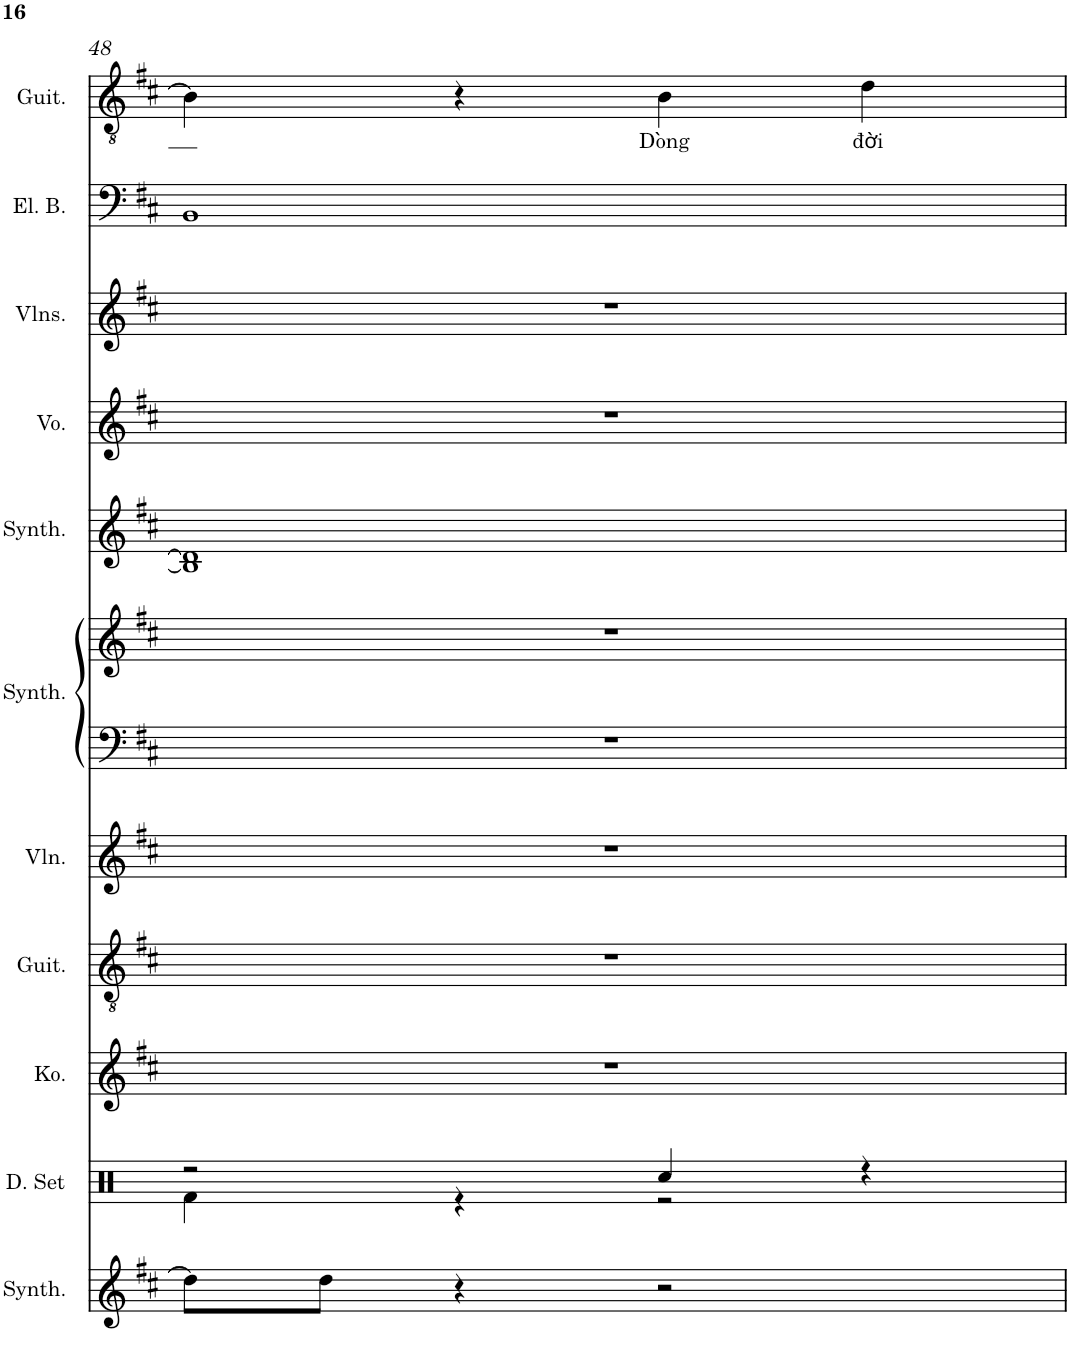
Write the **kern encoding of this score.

**kern	**kern	**kern	**kern	**kern	**kern	**kern	**kern	**kern	**kern	**kern	**kern	**text
*part11	*part10	*part9	*part8	*part7	*part6	*part6	*part5	*part4	*part3	*part2	*part1	*part1
*staff12	*staff11	*staff10	*staff9	*staff8	*staff7	*staff6	*staff5	*staff4	*staff3	*staff2	*staff1	*staff1
*I"Effect Synthesizer	*I"Drumset	*I"Koto	*I"Acoustic Guitar	*I"Violin	*I"Brass Synthesizer	*	*I"String Synthesizer	*I"Voice	*I"Violins	*I"Electric Bass	*I"Classical Guitar, BẾN THƯỢNG HẢI	*
*I'Synth.	*I'D. Set	*I'Ko.	*I'Guit.	*I'Vln.	*I'Synth.	*	*I'Synth.	*I'Vo.	*I'Vlns.	*I'El. B.	*I'Guit.	*
!!LO:PB:g=z
*clefG2	*clefX	*clefG2	*clefGv2	*clefG2	*clefF4	*clefG2	*clefG2	*clefG2	*clefG2	*clefF4	*clefGv2	*
*	*	*	*	*	*	*	*	*	*	*Trd7c12	*	*
*k[f#c#]	*k[]	*k[f#c#]	*k[f#c#]	*k[f#c#]	*k[f#c#]	*k[f#c#]	*k[f#c#]	*k[f#c#]	*k[f#c#]	*k[f#c#]	*k[f#c#]	*
*M4/4	*M4/4	*M4/4	*M4/4	*M4/4	*M4/4	*M4/4	*M4/4	*M4/4	*M4/4	*M4/4	*M4/4	*
=48	=48	=48	=48	=48	=48	=48	=48	=48	=48	=48	=48	=48
*	*^	*	*	*	*	*	*	*	*	*	*	*
8dd\L]	2r	4Rf\	1r	1r	1r	1r	1r	1B] 1d]	1r	1r	1BB	4B\]	.
8dd\J	.	.	.	.	.	.	.	.	.	.	.	.	.
4r	.	4r	.	.	.	.	.	.	.	.	.	4r	.
!	!	!	!	!	!	!	!	!	!	!	!	!	!LO:LY:b
2r	4Rcc/	2r	.	.	.	.	.	.	.	.	.	4B\	Dòng
!	!	!	!	!	!	!	!	!	!	!	!	!	!LO:LY:b
.	4r	.	.	.	.	.	.	.	.	.	.	4d\	đời
*	*v	*v	*	*	*	*	*	*	*	*	*	*	*
=	=	=	=	=	=	=	=	=	=	=	=	=
*-	*-	*-	*-	*-	*-	*-	*-	*-	*-	*-	*-	*-
